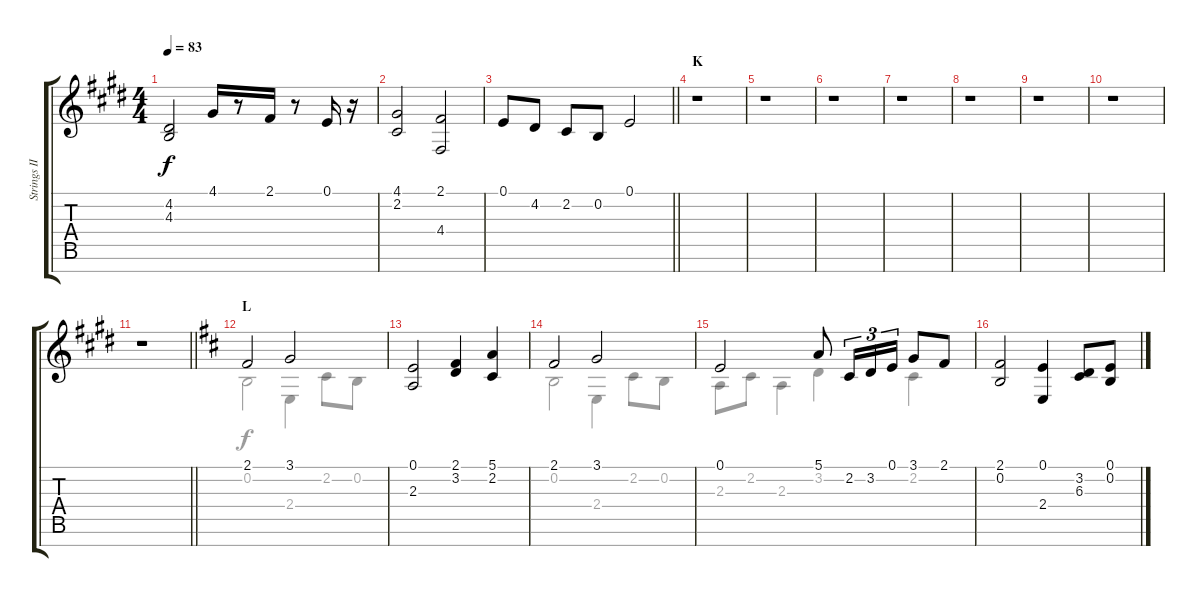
\track ("Strings II" "Strings II") {instrument stringensemble1}
\staff {score tabs}
\tuning (E4 B3 G3 D3 A2 E2 B1) {hide}
\voice
\ts (4 4)
\tempo 83
\clef g2
\ks e
(4.2 4.3).2{dy f} 4.1.16 r.8 2.1.16 r.8 0.1.16 r.16 |
(4.1 2.2).2 (2.1 4.4).2 |
\barLineRight lightlight
0.1.8 4.2.8 2.2.8 0.2.8 0.1.2 |
\section ("" "K")
r.1 |
r.1 |
r.1 |
r.1 |
r.1 |
r.1 |
r.1 |
\barLineRight lightlight
r.1 |
\section ("" "L")
\ks d
2.1.2 3.1.2 |
(0.1 2.3).2 (2.1 3.2).4 (5.1 2.2).4 |
2.1.2 3.1.2 |
0.1.2 5.1.8 2.2.16{tu (3 2)} 3.2.16{tu (3 2)} 0.1.16{tu (3 2)} 3.1.8 2.1.8 |
(2.1 0.2).2 (0.1 2.4).4 (3.2 6.3).8 (0.1 0.2).8
\voice
\clef g2
\ottava regular
\simile none
\ks e
|
|
\barLineRight lightlight
|
|
|
|
|
|
|
|
\barLineRight lightlight
|
\ks d
0.2.2 2.4.4 2.2.8 0.2.8 |
|
0.2.2 2.4.4 2.2.8 0.2.8 |
2.3.8 2.2.8 2.3.4 3.2.4 2.2.4 |
